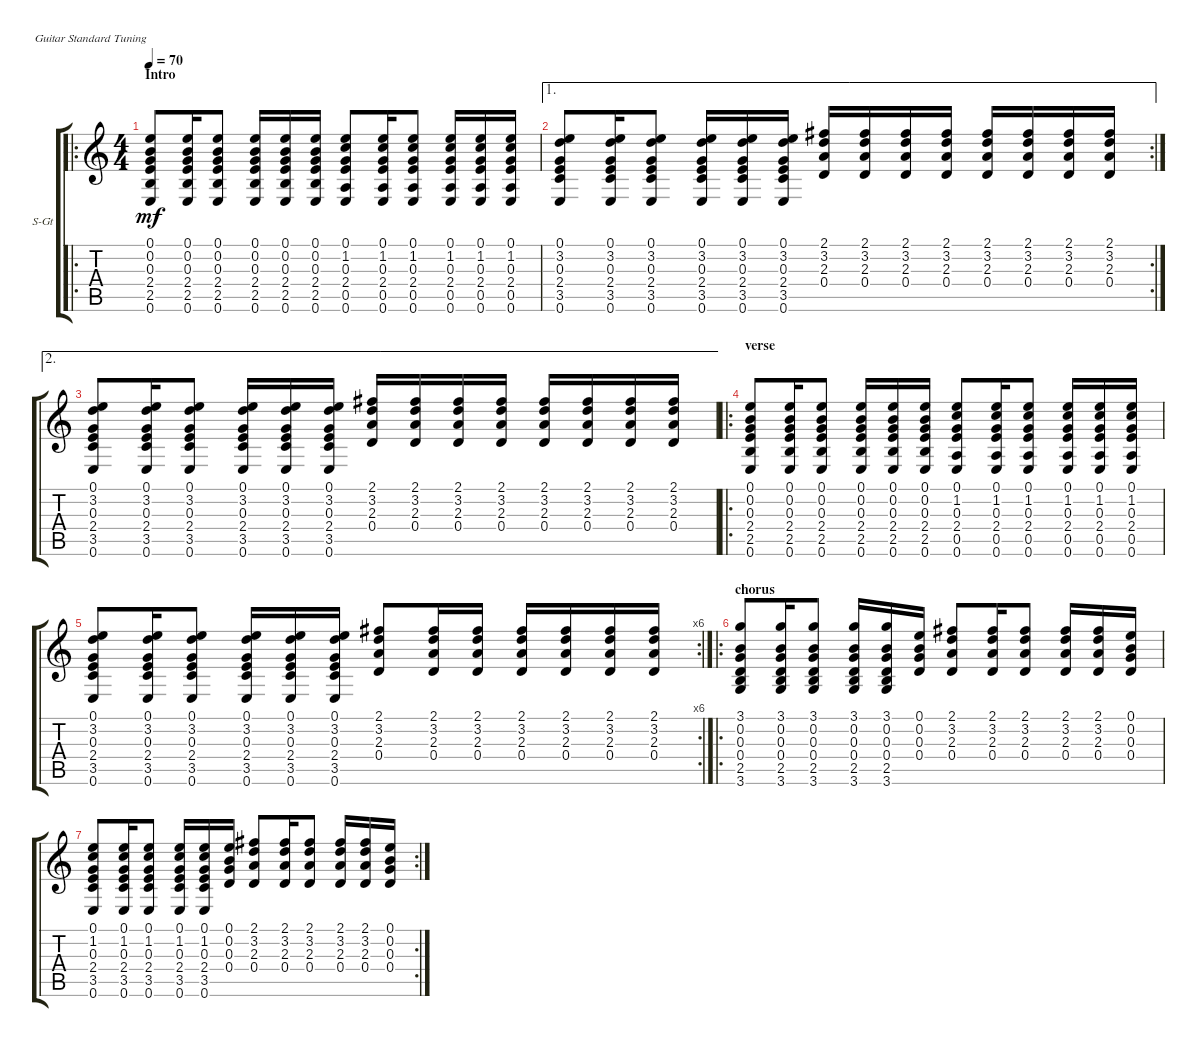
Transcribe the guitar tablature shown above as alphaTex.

\defaultSystemsLayout 4
\bracketExtendMode groupsimilarinstruments
\firstSystemTrackNameOrientation horizontal
\otherSystemsTrackNameOrientation horizontal
\track ("Steel Guitar" "S-Gt") {instrument acousticguitarsteel}
\staff {score tabs}
\tuning (E4 B3 G3 D3 A2 E2)
\ro
\ts (4 4)
\section ("" "Intro")
\tempo 70
\clef g2
\ks c
(0.1 0.2 0.3 2.4 2.5 0.6).8{dy mf instrument acousticguitarsteel} (0.1 0.2 0.3 2.4 2.5 0.6).16 (0.1 0.2 0.3 2.4 2.5 0.6).8 (0.1 0.2 0.3 2.4 2.5 0.6).16 (0.1 0.2 0.3 2.4 2.5 0.6).16 (0.1 0.2 0.3 2.4 2.5 0.6).16 (0.1 1.2 0.3 2.4 0.5 0.6).8 (0.1 1.2 0.3 2.4 0.5 0.6).16 (0.1 1.2 0.3 2.4 0.5 0.6).8 (0.1 1.2 0.3 2.4 0.5 0.6).16 (0.1 1.2 0.3 2.4 0.5 0.6).16 (0.1 1.2 0.3 2.4 0.5 0.6).16 |
\ae 1
\rc 2
(0.1 3.2 0.3 2.4 3.5 0.6).8 (0.1 3.2 0.3 2.4 3.5 0.6).16 (0.1 3.2 0.3 2.4 3.5 0.6).8 (0.1 3.2 0.3 2.4 3.5 0.6).16 (0.1 3.2 0.3 2.4 3.5 0.6).16 (0.1 3.2 0.3 2.4 3.5 0.6).16 (2.1 3.2 2.3 0.4).16 (2.1 3.2 2.3 0.4).16 (2.1 3.2 2.3 0.4).16 (2.1 3.2 2.3 0.4).16 (2.1 3.2 2.3 0.4).16 (2.1 3.2 2.3 0.4).16 (2.1 3.2 2.3 0.4).16 (2.1 3.2 2.3 0.4).16 |
\ae 2
(0.1 3.2 0.3 2.4 3.5 0.6).8 (0.1 3.2 0.3 2.4 3.5 0.6).16 (0.1 3.2 0.3 2.4 3.5 0.6).8 (0.1 3.2 0.3 2.4 3.5 0.6).16 (0.1 3.2 0.3 2.4 3.5 0.6).16 (0.1 3.2 0.3 2.4 3.5 0.6).16 (2.1 3.2 2.3 0.4).16 (2.1 3.2 2.3 0.4).16 (2.1 3.2 2.3 0.4).16 (2.1 3.2 2.3 0.4).16 (2.1 3.2 2.3 0.4).16 (2.1 3.2 2.3 0.4).16 (2.1 3.2 2.3 0.4).16 (2.1 3.2 2.3 0.4).16 |
\ro
\section ("" "verse")
(0.1 0.2 0.3 2.4 2.5 0.6).8 (0.1 0.2 0.3 2.4 2.5 0.6).16 (0.1 0.2 0.3 2.4 2.5 0.6).8 (0.1 0.2 0.3 2.4 2.5 0.6).16 (0.1 0.2 0.3 2.4 2.5 0.6).16 (0.1 0.2 0.3 2.4 2.5 0.6).16 (0.1 1.2 0.3 2.4 0.5 0.6).8 (0.1 1.2 0.3 2.4 0.5 0.6).16 (0.1 1.2 0.3 2.4 0.5 0.6).8 (0.1 1.2 0.3 2.4 0.5 0.6).16 (0.1 1.2 0.3 2.4 0.5 0.6).16 (0.1 1.2 0.3 2.4 0.5 0.6).16 |
\rc 6
(0.1 3.2 0.3 2.4 3.5 0.6).8 (0.1 3.2 0.3 2.4 3.5 0.6).16 (0.1 3.2 0.3 2.4 3.5 0.6).8 (0.1 3.2 0.3 2.4 3.5 0.6).16 (0.1 3.2 0.3 2.4 3.5 0.6).16 (0.1 3.2 0.3 2.4 3.5 0.6).16 (2.1 3.2 2.3 0.4).8 (2.1 3.2 2.3 0.4).16 (2.1 3.2 2.3 0.4).16 (2.1 3.2 2.3 0.4).16 (2.1 3.2 2.3 0.4).16 (2.1 3.2 2.3 0.4).16 (2.1 3.2 2.3 0.4).16 |
\ro
\section ("" "chorus")
(3.1 0.2 0.3 0.4 2.5 3.6).8 (3.1 0.2 0.3 0.4 2.5 3.6).16 (3.1 0.2 0.3 0.4 2.5 3.6).8 (3.1 0.2 0.3 0.4 2.5 3.6).16 (3.1 0.2 0.3 0.4 2.5 3.6).16 (0.1 0.2 0.3 0.4).16 (2.1 3.2 2.3 0.4).8 (2.1 3.2 2.3 0.4).16 (2.1 3.2 2.3 0.4).8 (2.1 3.2 2.3 0.4).16 (2.1 3.2 2.3 0.4).16 (0.1 0.2 0.3 0.4).16 |
\rc 2
(0.1 1.2 0.3 2.4 3.5 0.6).8 (0.1 1.2 0.3 2.4 3.5 0.6).16 (0.1 1.2 0.3 2.4 3.5 0.6).8 (0.1 1.2 0.3 2.4 3.5 0.6).16 (0.1 1.2 0.3 2.4 3.5 0.6).16 (0.1 0.2 0.3 0.4).16 (2.1 3.2 2.3 0.4).8 (2.1 3.2 2.3 0.4).16 (2.1 3.2 2.3 0.4).8 (2.1 3.2 2.3 0.4).16 (2.1 3.2 2.3 0.4).16 (0.1 0.2 0.3 0.4).16
